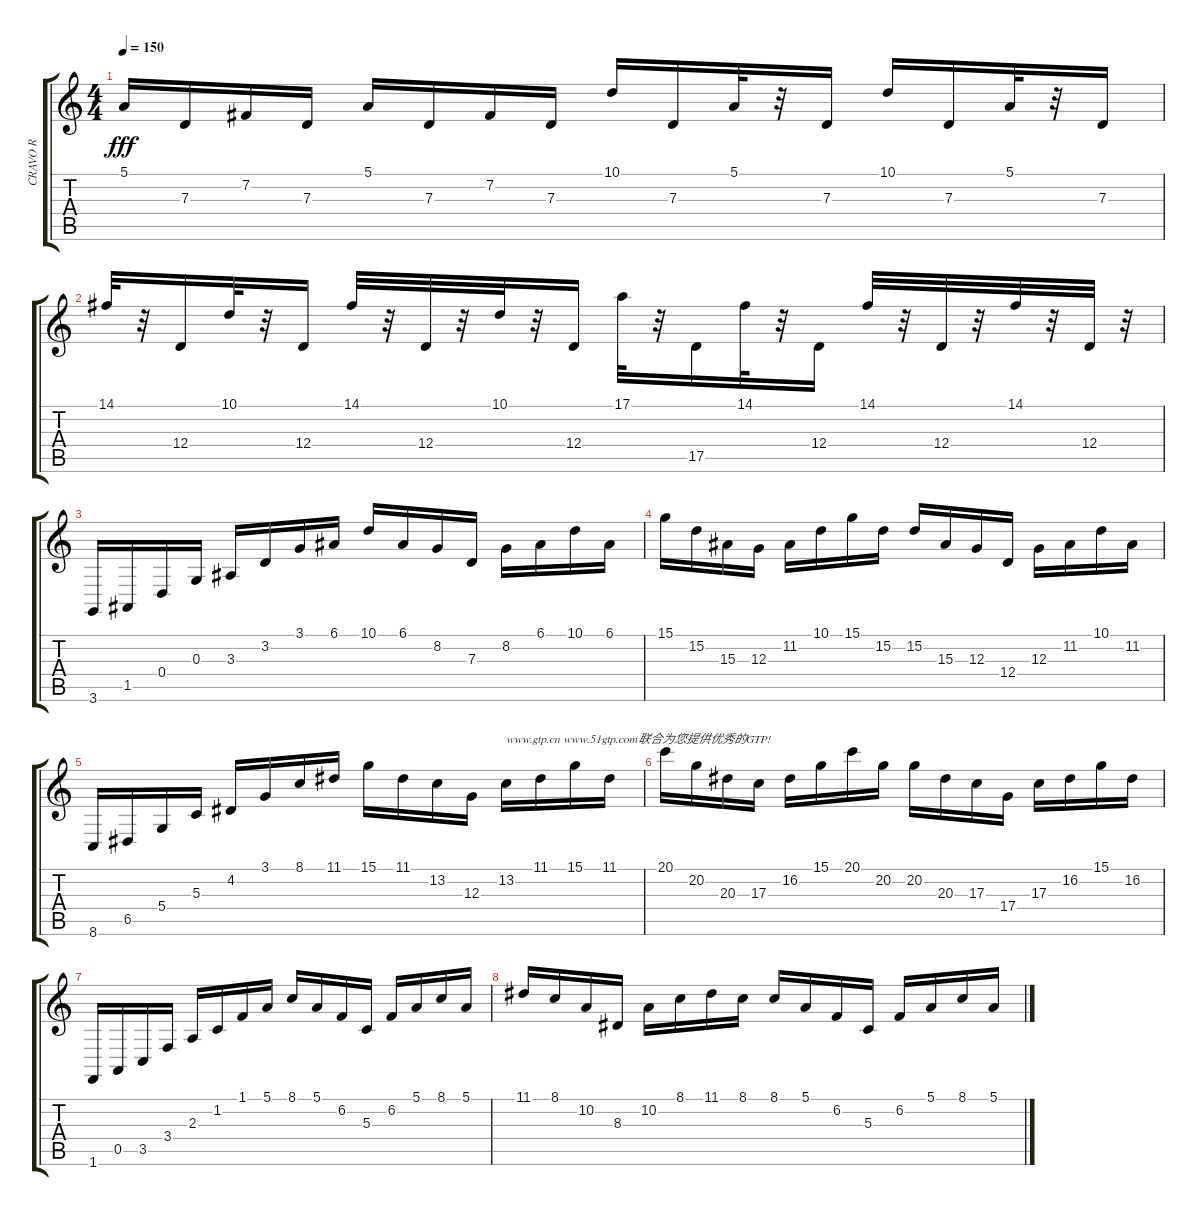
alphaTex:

\track ("CRAVO R" "CRAVO R") {instrument harpsichord}
\staff {score tabs}
\tuning (E4 B3 G3 D3 A2 E2) {hide}
\ts (4 4)
\tempo 150
\clef g2
\ks c
5.1.16{dy fff} 7.3.16 7.2.16 7.3.16 5.1.16 7.3.16 7.2.16 7.3.16 10.1.16 7.3.16 5.1.32 r.32 7.3.16 10.1.16 7.3.16 5.1.32 r.32 7.3.16 |
14.1.32 r.32 12.4.16 10.1.32 r.32 12.4.16 14.1.32 r.32 12.4.32 r.32 10.1.32 r.32 12.4.16 17.1.32 r.32 17.5.16 14.1.32 r.32 12.4.16 14.1.32 r.32 12.4.32 r.32 14.1.32 r.32 12.4.32 r.32 |
3.6.16 1.5.16 0.4.16 0.3.16 3.3.16 3.2.16 3.1.16 6.1.16 10.1.16 6.1.16 8.2.16 7.3.16 8.2.16 6.1.16 10.1.16 6.1.16 |
15.1.16 15.2.16 15.3.16 12.3.16 11.2.16 10.1.16 15.1.16 15.2.16 15.2.16 15.3.16 12.3.16 12.4.16 12.3.16 11.2.16 10.1.16 11.2.16 |
8.6.16 6.5.16 5.4.16 5.3.16 4.2.16 3.1.16 8.1.16 11.1.16 15.1.16 11.1.16 13.2.16 12.3.16 13.2.16{txt "www.gtp.cn www.51gtp.com联合为您提供优秀的GTP!"} 11.1.16 15.1.16 11.1.16 |
20.1.16 20.2.16 20.3.16 17.3.16 16.2.16 15.1.16 20.1.16 20.2.16 20.2.16 20.3.16 17.3.16 17.4.16 17.3.16 16.2.16 15.1.16 16.2.16 |
1.6.16 0.5.16 3.5.16 3.4.16 2.3.16 1.2.16 1.1.16 5.1.16 8.1.16 5.1.16 6.2.16 5.3.16 6.2.16 5.1.16 8.1.16 5.1.16 |
11.1.16 8.1.16 10.2.16 8.3.16 10.2.16 8.1.16 11.1.16 8.1.16 8.1.16 5.1.16 6.2.16 5.3.16 6.2.16 5.1.16 8.1.16 5.1.16
